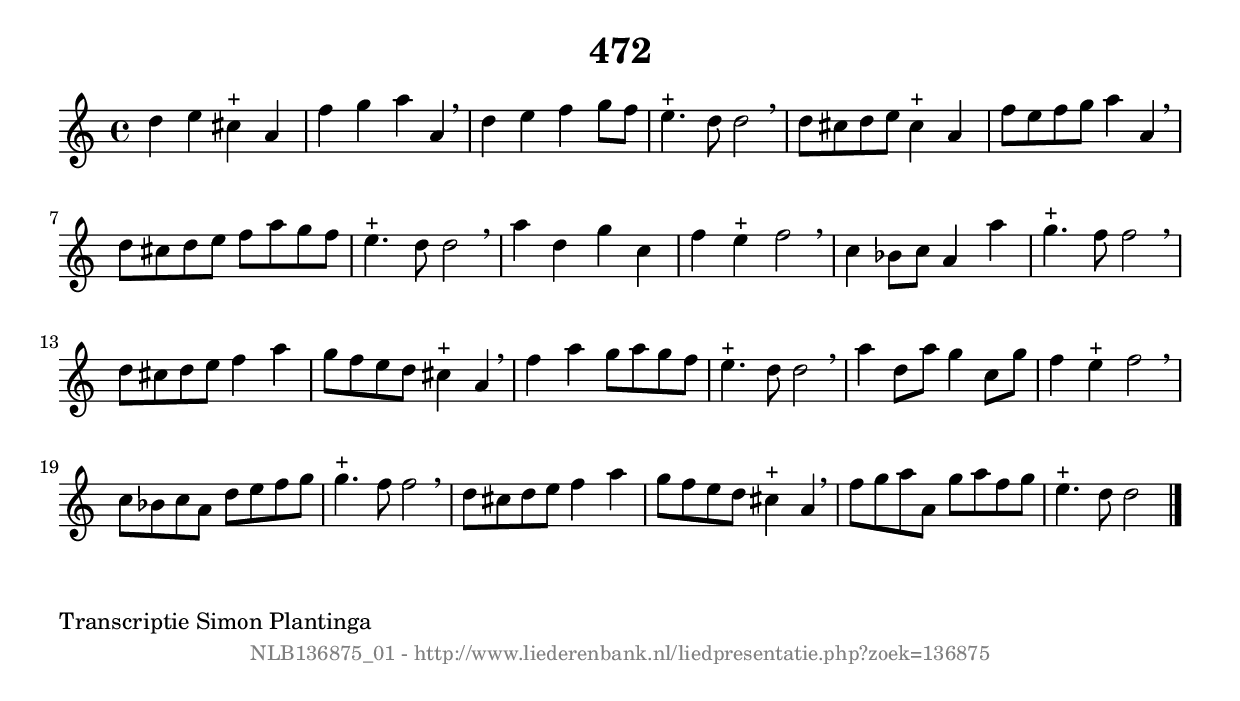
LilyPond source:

%
% produced by wce2krn 1.64 (7 June 2014)
%
\version"2.16"
#(append! paper-alist '(("long" . (cons (* 210 mm) (* 2000 mm)))))
#(set-default-paper-size "long")
sb = {\breathe}
mBreak = {\breathe }
bBreak = {\breathe }
x = {\once\override NoteHead #'style = #'cross }
gl=\glissando
itime={\override Staff.TimeSignature #'stencil = ##f }
ficta = {\once\set suggestAccidentals = ##t}
fine = {\once\override Score.RehearsalMark #'self-alignment-X = #1 \mark \markup {\italic{Fine}}}
dc = {\once\override Score.RehearsalMark #'self-alignment-X = #1 \mark \markup {\italic{D.C.}}}
dcf = {\once\override Score.RehearsalMark #'self-alignment-X = #1 \mark \markup {\italic{D.C. al Fine}}}
dcc = {\once\override Score.RehearsalMark #'self-alignment-X = #1 \mark \markup {\italic{D.C. al Coda}}}
ds = {\once\override Score.RehearsalMark #'self-alignment-X = #1 \mark \markup {\italic{D.S.}}}
dsf = {\once\override Score.RehearsalMark #'self-alignment-X = #1 \mark \markup {\italic{D.S. al Fine}}}
dsc = {\once\override Score.RehearsalMark #'self-alignment-X = #1 \mark \markup {\italic{D.S. al Coda}}}
pv = {\set Score.repeatCommands = #'((volta "1"))}
sv = {\set Score.repeatCommands = #'((volta "2"))}
tv = {\set Score.repeatCommands = #'((volta "3"))}
qv = {\set Score.repeatCommands = #'((volta "4"))}
xv = {\set Score.repeatCommands = #'((volta #f))}
\header{ tagline = ""
title = "472"
}
\score {{
\key d \dorian
\relative g'
{
\set melismaBusyProperties = #'()
\time 4/4
\tempo 4=120
\override Score.MetronomeMark #'transparent = ##t
\override Score.RehearsalMark #'break-visibility = #(vector #t #t #f)
d'4 e4 cis4^"+" a4 | f'4 g4 a4 a,4 \sb | d4 e4 f4 g8 f8 | e4.^"+" d8 d2 \sb | d8 cis8 d8 e8 cis4^"+" a4 | f'8 e8 f8 g8 a4 a,4 | \mBreak \bar "|"
d8 cis8 d8 e8 f8 a8 g8 f8 | e4.^"+" d8 d2 \sb | a'4 d,4 g4 c,4 | f4 e4^"+" f2 \sb | c4 bes8 c8 a4 a'4 | g4.^"+" f8 f2 | \mBreak \bar "|"
d8 cis8 d8 e8 f4 a4 | g8 f8 e8 d8 cis4^"+" a4 \sb | f'4 a4 g8 a8 g8 f8 | e4.^"+" d8 d2 \sb | a'4 d,8 a'8 g4 c,8 g'8 | f4 e4^"+" f2 | \mBreak \bar "|"
c8 bes8 c8 a8 d8 e8 f8 g8 | g4.^"+" f8 f2 \sb | d8 cis8 d8 e8 f4 a4 | g8 f8 e8 d8 cis4^"+" a4 \sb | f'8 g8 a8 a,8 g'8 a8 f8 g8 | e4.^"+" d8 d2 \bar "|."
 }}
 \midi { }
 \layout {
            indent = 0.0\cm
}
}
\markup { \wordwrap-string #" 
Transcriptie Simon Plantinga
"}
\markup { \vspace #0 } \markup { \with-color #grey \fill-line { \center-column { \smaller "NLB136875_01 - http://www.liederenbank.nl/liedpresentatie.php?zoek=136875" } } }
